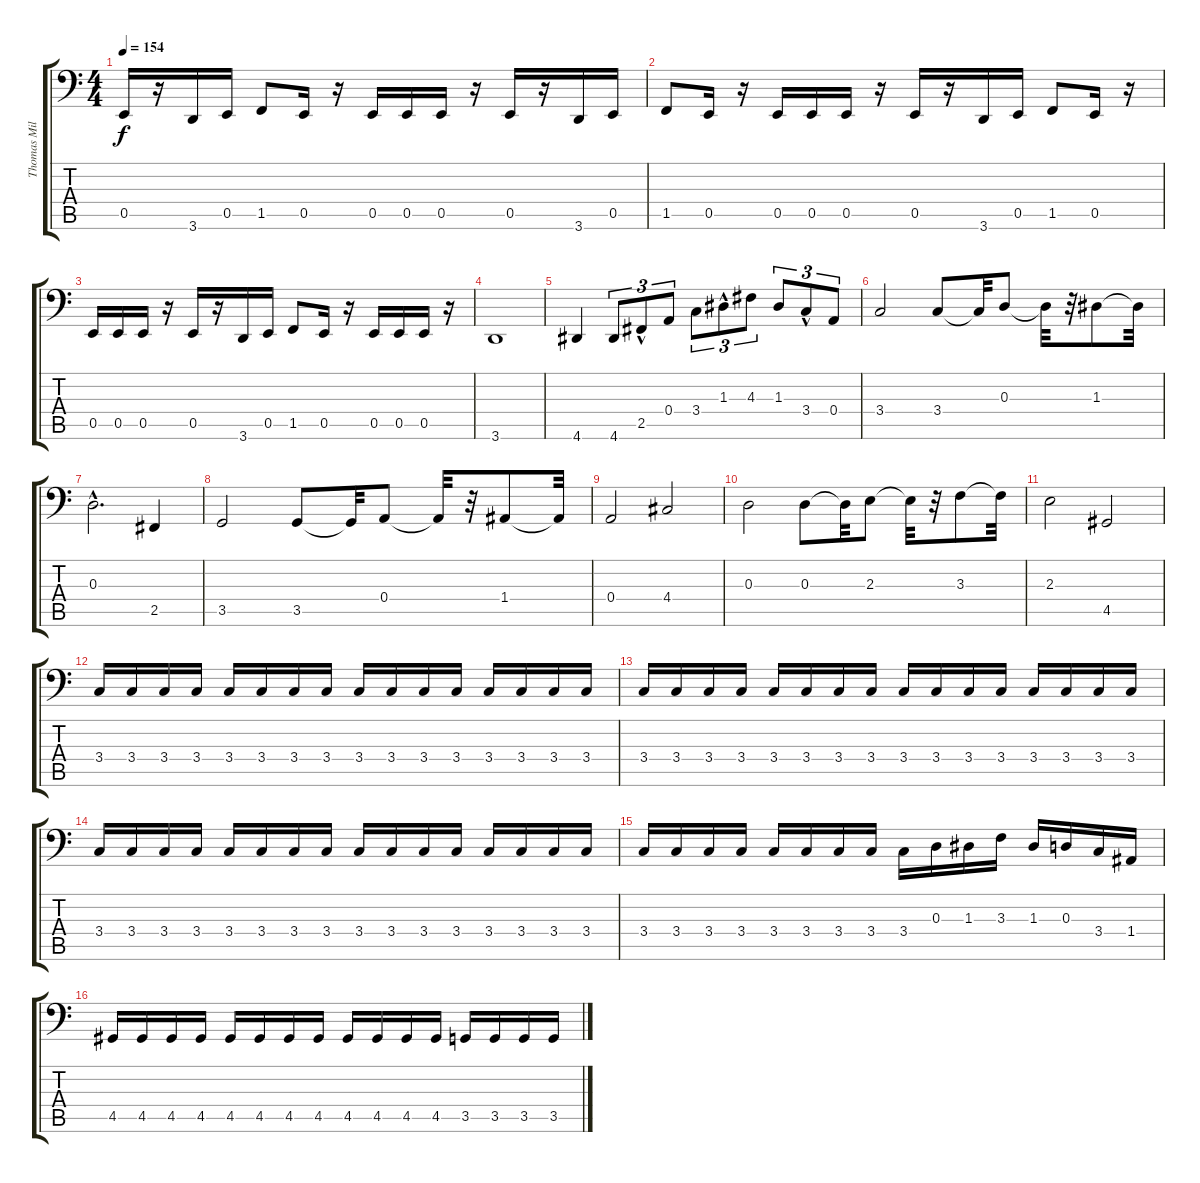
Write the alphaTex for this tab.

\track ("Thomas Miller" "Thomas Mil") {instrument electricbassfinger}
\staff {score tabs}
\tuning (C3 G2 D2 A1 E1 B0) {hide}
\ts (4 4)
\tempo 154
\clef f4
\ks c
0.5.16{dy f} r.16 3.6.16 0.5.16 1.5.8 0.5.16 r.16 0.5.16 0.5.16 0.5.16 r.16 0.5.16 r.16 3.6.16 0.5.16 |
1.5.8 0.5.16 r.16 0.5.16 0.5.16 0.5.16 r.16 0.5.16 r.16 3.6.16 0.5.16 1.5.8 0.5.16 r.16 |
0.5.16 0.5.16 0.5.16 r.16 0.5.16 r.16 3.6.16 0.5.16 1.5.8 0.5.16 r.16 0.5.16 0.5.16 0.5.16 r.16 |
3.6.1 |
4.6.4 4.6.8{tu (3 2)} 2.5{hac}.8{tu (3 2)} 0.4.8{tu (3 2)} 3.4.8{tu (3 2)} 1.3{hac}.8{tu (3 2)} 4.3.8{tu (3 2)} 1.3.8{tu (3 2)} 3.4{hac}.8{tu (3 2)} 0.4.8{tu (3 2)} |
3.4.2 3.4.8 3.4{t}.32 0.3.8 0.3{t}.32 r.32 1.3.8 1.3{t}.32 |
0.3{hac}.2{d} 2.5.4 |
3.5.2 3.5.8 3.5{t}.32 0.4.8 0.4{t}.32 r.32 1.4.8 1.4{t}.32 |
0.4.2 4.4.2 |
0.3.2 0.3.8 0.3{t}.32 2.3.8 2.3{t}.32 r.32 3.3.8 3.3{t}.32 |
2.3.2 4.5.2 |
3.4.16 3.4.16 3.4.16 3.4.16 3.4.16 3.4.16 3.4.16 3.4.16 3.4.16 3.4.16 3.4.16 3.4.16 3.4.16 3.4.16 3.4.16 3.4.16 |
3.4.16 3.4.16 3.4.16 3.4.16 3.4.16 3.4.16 3.4.16 3.4.16 3.4.16 3.4.16 3.4.16 3.4.16 3.4.16 3.4.16 3.4.16 3.4.16 |
3.4.16 3.4.16 3.4.16 3.4.16 3.4.16 3.4.16 3.4.16 3.4.16 3.4.16 3.4.16 3.4.16 3.4.16 3.4.16 3.4.16 3.4.16 3.4.16 |
3.4.16 3.4.16 3.4.16 3.4.16 3.4.16 3.4.16 3.4.16 3.4.16 3.4.16 0.3.16 1.3.16 3.3.16 1.3.16 0.3.16 3.4.16 1.4.16 |
4.5.16 4.5.16 4.5.16 4.5.16 4.5.16 4.5.16 4.5.16 4.5.16 4.5.16 4.5.16 4.5.16 4.5.16 3.5.16 3.5.16 3.5.16 3.5.16
